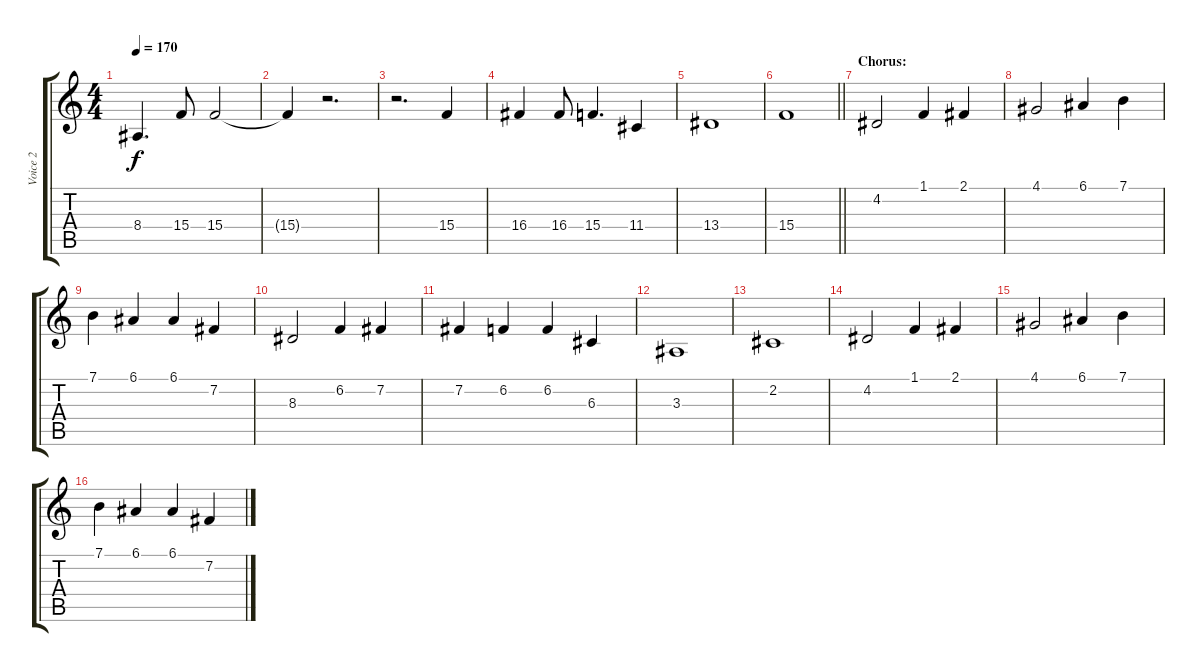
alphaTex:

\track ("Voice 2" "Voice 2") {instrument viola}
\staff {score tabs}
\tuning (E4 B3 G3 D3 A2 E2) {hide}
\ts (4 4)
\tempo 170
\clef g2
\ks c
8.4.4{d dy f} 15.4.8 15.4.2 |
15.4{t}.4 r.2{d} |
r.2{d} 15.4.4 |
16.4.4 16.4.8 15.4.4{d} 11.4.4 |
13.4.1 |
\barLineRight lightlight
15.4.1 |
\section ("" "Chorus:")
4.2.2 1.1.4 2.1.4 |
4.1.2 6.1.4 7.1.4 |
7.1.4 6.1.4 6.1.4 7.2.4 |
8.3.2 6.2.4 7.2.4 |
7.2.4 6.2.4 6.2.4 6.3.4 |
3.3.1 |
2.2.1 |
4.2.2 1.1.4 2.1.4 |
4.1.2 6.1.4 7.1.4 |
7.1.4 6.1.4 6.1.4 7.2.4
